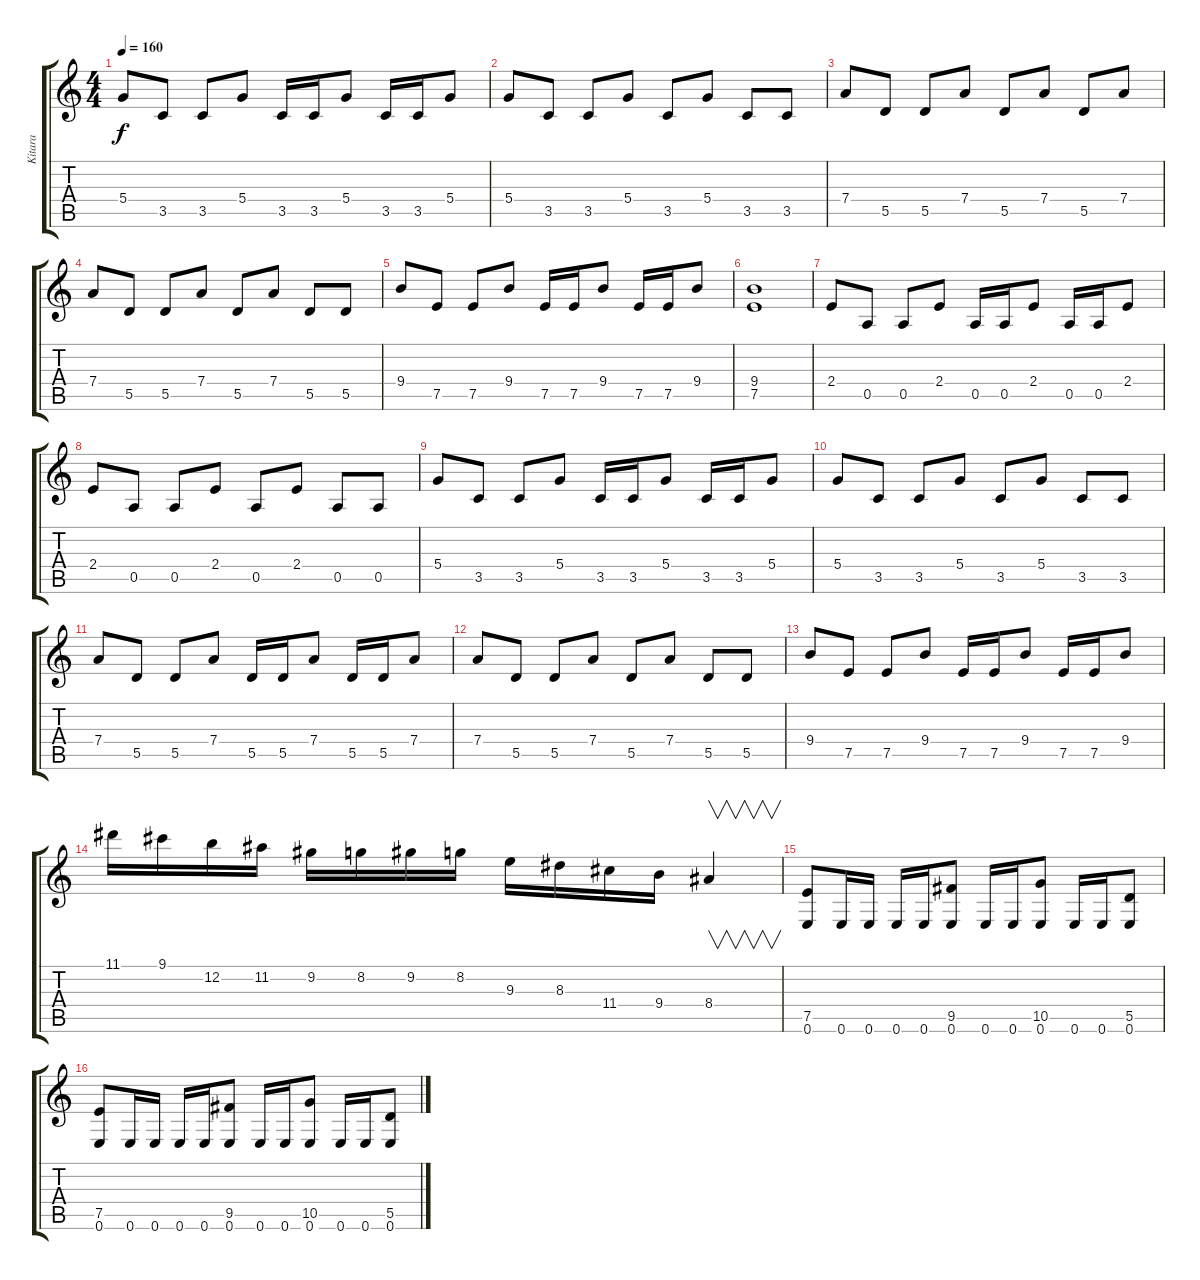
\track ("Kitara " "Kitara ") {instrument distortionguitar}
\staff {score tabs}
\tuning (E4 B3 G3 D3 A2 E2) {hide}
\ts (4 4)
\tempo 160
\clef g2
\ks c
5.4.8{dy f} 3.5.8 3.5.8 5.4.8 3.5.16 3.5.16 5.4.8 3.5.16 3.5.16 5.4.8 |
5.4.8 3.5.8 3.5.8 5.4.8 3.5.8 5.4.8 3.5.8 3.5.8 |
7.4.8 5.5.8 5.5.8 7.4.8 5.5.8 7.4.8 5.5.8 7.4.8 |
7.4.8 5.5.8 5.5.8 7.4.8 5.5.8 7.4.8 5.5.8 5.5.8 |
9.4.8 7.5.8 7.5.8 9.4.8 7.5.16 7.5.16 9.4.8 7.5.16 7.5.16 9.4.8 |
(9.4 7.5).1 |
2.4.8 0.5.8 0.5.8 2.4.8 0.5.16 0.5.16 2.4.8 0.5.16 0.5.16 2.4.8 |
2.4.8 0.5.8 0.5.8 2.4.8 0.5.8 2.4.8 0.5.8 0.5.8 |
5.4.8 3.5.8 3.5.8 5.4.8 3.5.16 3.5.16 5.4.8 3.5.16 3.5.16 5.4.8 |
5.4.8 3.5.8 3.5.8 5.4.8 3.5.8 5.4.8 3.5.8 3.5.8 |
7.4.8 5.5.8 5.5.8 7.4.8 5.5.16 5.5.16 7.4.8 5.5.16 5.5.16 7.4.8 |
7.4.8 5.5.8 5.5.8 7.4.8 5.5.8 7.4.8 5.5.8 5.5.8 |
9.4.8 7.5.8 7.5.8 9.4.8 7.5.16 7.5.16 9.4.8 7.5.16 7.5.16 9.4.8 |
11.1.16 9.1.16 12.2.16 11.2.16 9.2.16 8.2.16 9.2.16 8.2.16 9.3.16 8.3.16 11.4.16 9.4.16 8.4.4{v} |
(7.5 0.6).8 0.6.16 0.6.16 0.6.16 0.6.16 (9.5 0.6).8 0.6.16 0.6.16 (10.5 0.6).8 0.6.16 0.6.16 (5.5 0.6).8 |
(7.5 0.6).8 0.6.16 0.6.16 0.6.16 0.6.16 (9.5 0.6).8 0.6.16 0.6.16 (10.5 0.6).8 0.6.16 0.6.16 (5.5 0.6).8
